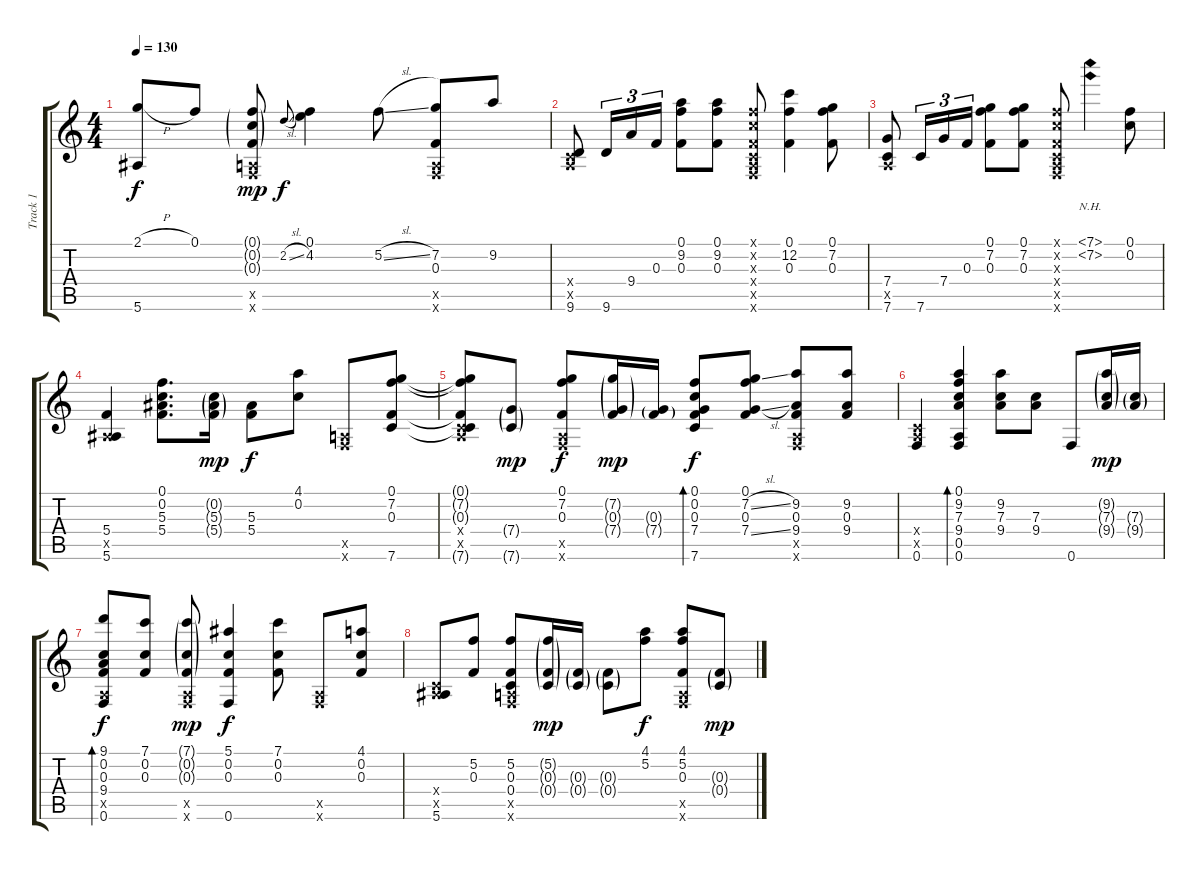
\track ("Track 1" "Track 1") {instrument acousticguitarsteel}
\staff {score tabs}
\tuning (F4 C4 F3 C3 A2 F2) {hide}
\ts (4 4)
\tempo 130
\clef g2
\ks c
(2.1{h} 5.6).8{dy f} 0.1.8 (0.1{g} 0.2{g} 0.3{g} 0.5{x} 0.6{x}).8{dy mp} 2.2{sl}.8{gr onbeat dy f} (0.1 4.2).4 5.2{sl}.8 (7.2 0.3 0.5{x} 0.6{x}).8 9.2.8 |
(0.4{x} 0.5{x} 9.6).8 9.6.16{tu (3 2)} 9.4.16{tu (3 2)} 0.3.16{tu (3 2)} (0.1 9.2 0.3).8 (0.1 9.2 0.3).8 (0.1{x} 0.2{x} 0.3{x} 0.4{x} 0.5{x} 0.6{x}).8 (0.1 12.2 0.3).4 (0.1 7.2 0.3).8 |
(7.4 0.5{x} 7.6).8 7.6.16{tu (3 2)} 7.4.16{tu (3 2)} 0.3.16{tu (3 2)} (0.1 7.2 0.3).8 (0.1 7.2 0.3).8 (0.1{x} 0.2{x} 0.3{x} 0.4{x} 0.5{x} 0.6{x}).8 (7.1{nh} 7.2{nh}).4 (0.1 0.2).8 |
(5.4 0.5{x} 5.6).4 (0.1 0.2 5.3 5.4).8{d} (0.2{g} 5.3{g} 5.4{g}).16{dy mp} (5.3 5.4).8{dy f} (4.1 0.2).8 (0.5{x} 0.6{x}).8 (0.1 7.2 0.3 7.6).8 |
(0.1{t} 7.2{t} 0.3{t} 0.4{x} 0.5{x} 7.6{t}).8 (7.4{g} 7.6{g}).8{dy mp} (0.1 7.2 0.3 0.5{x} 0.6{x}).8{dy f} (7.2{g} 0.3{g} 7.4{g}).16{dy mp} (0.3{g} 7.4{g}).16 (0.1 0.2 0.3 7.4 7.6).8{bd 60 dy f} (0.1 7.2{sl} 0.3 7.4{sl}).8 (9.2 0.3 9.4 0.5{x} 0.6{x}).8 (9.2 0.3 9.4).8 |
(0.4{x} 0.5{x} 0.6).4 (0.1 9.2 7.3 9.4 0.5 0.6).4{bd 60} (9.2 7.3 9.4).8 (7.3 9.4).8 0.6.8 (9.2{g} 7.3{g} 9.4{g}).16{dy mp} (7.3{g} 9.4{g}).16 |
(9.1 0.2 0.3 9.4 0.5{x} 0.6).8{bd 60 dy f} (7.1 0.2 0.3).8 (7.1{g} 0.2{g} 0.3{g} 0.5{x} 0.6{x}).8{dy mp} (5.1 0.2 0.3 0.6).4{dy f} (7.1 0.2 0.3).8 (0.5{x} 0.6{x}).8 (4.1 0.2 0.3).8 |
(0.4{x} 0.5{x} 5.6).8 (5.2 0.3).8 (5.2 0.3 0.4 0.5{x} 0.6{x}).8 (5.2{g} 0.3{g} 0.4{g}).16{dy mp} (0.3{g} 0.4{g}).16 (0.3{g} 0.4{g}).8 (4.1 5.2).8{dy f} (4.1 5.2 0.3 0.5{x} 0.6{x}).8 (0.3{g} 0.4{g}).8{dy mp}
